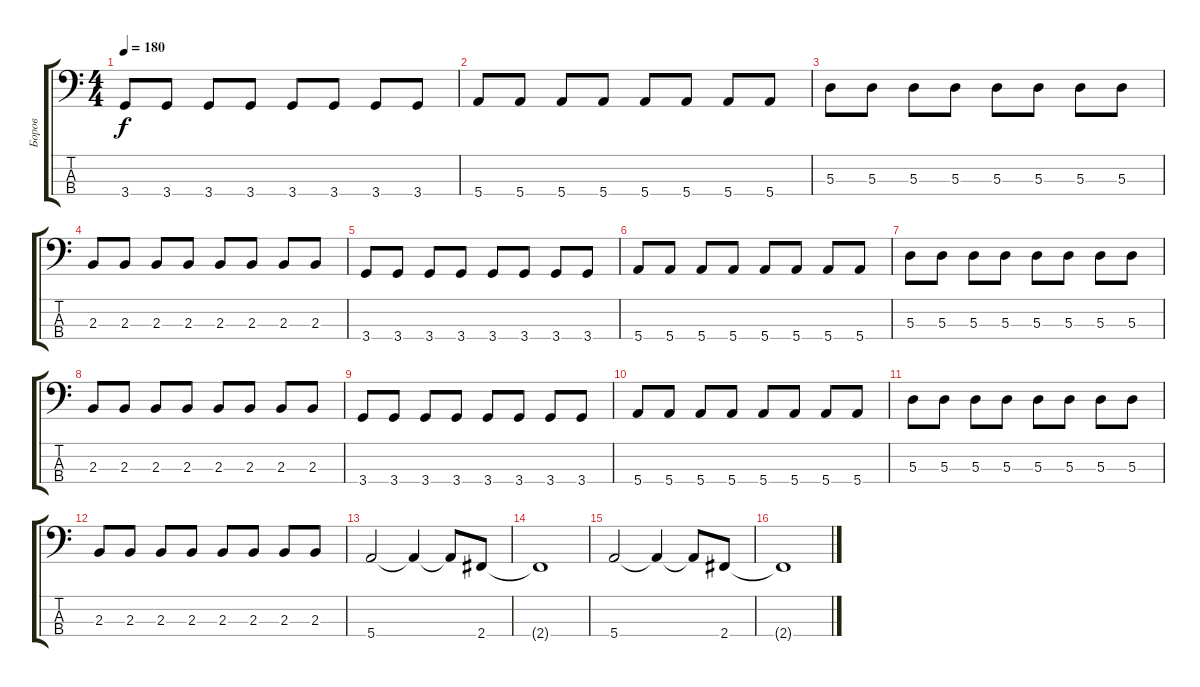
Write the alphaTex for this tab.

\track ("Боров" "Боров") {instrument electricbasspick}
\staff {score tabs}
\tuning (G2 D2 A1 E1) {hide}
\ts (4 4)
\tempo 180
\clef f4
\ks c
3.4.8{dy f} 3.4.8 3.4.8 3.4.8 3.4.8 3.4.8 3.4.8 3.4.8 |
5.4.8 5.4.8 5.4.8 5.4.8 5.4.8 5.4.8 5.4.8 5.4.8 |
5.3.8 5.3.8 5.3.8 5.3.8 5.3.8 5.3.8 5.3.8 5.3.8 |
2.3.8 2.3.8 2.3.8 2.3.8 2.3.8 2.3.8 2.3.8 2.3.8 |
3.4.8 3.4.8 3.4.8 3.4.8 3.4.8 3.4.8 3.4.8 3.4.8 |
5.4.8 5.4.8 5.4.8 5.4.8 5.4.8 5.4.8 5.4.8 5.4.8 |
5.3.8 5.3.8 5.3.8 5.3.8 5.3.8 5.3.8 5.3.8 5.3.8 |
2.3.8 2.3.8 2.3.8 2.3.8 2.3.8 2.3.8 2.3.8 2.3.8 |
3.4.8 3.4.8 3.4.8 3.4.8 3.4.8 3.4.8 3.4.8 3.4.8 |
5.4.8 5.4.8 5.4.8 5.4.8 5.4.8 5.4.8 5.4.8 5.4.8 |
5.3.8 5.3.8 5.3.8 5.3.8 5.3.8 5.3.8 5.3.8 5.3.8 |
2.3.8 2.3.8 2.3.8 2.3.8 2.3.8 2.3.8 2.3.8 2.3.8 |
5.4.2 5.4{t}.4 5.4{t}.8 2.4.8 |
2.4{t}.1 |
5.4.2 5.4{t}.4 5.4{t}.8 2.4.8 |
2.4{t}.1
